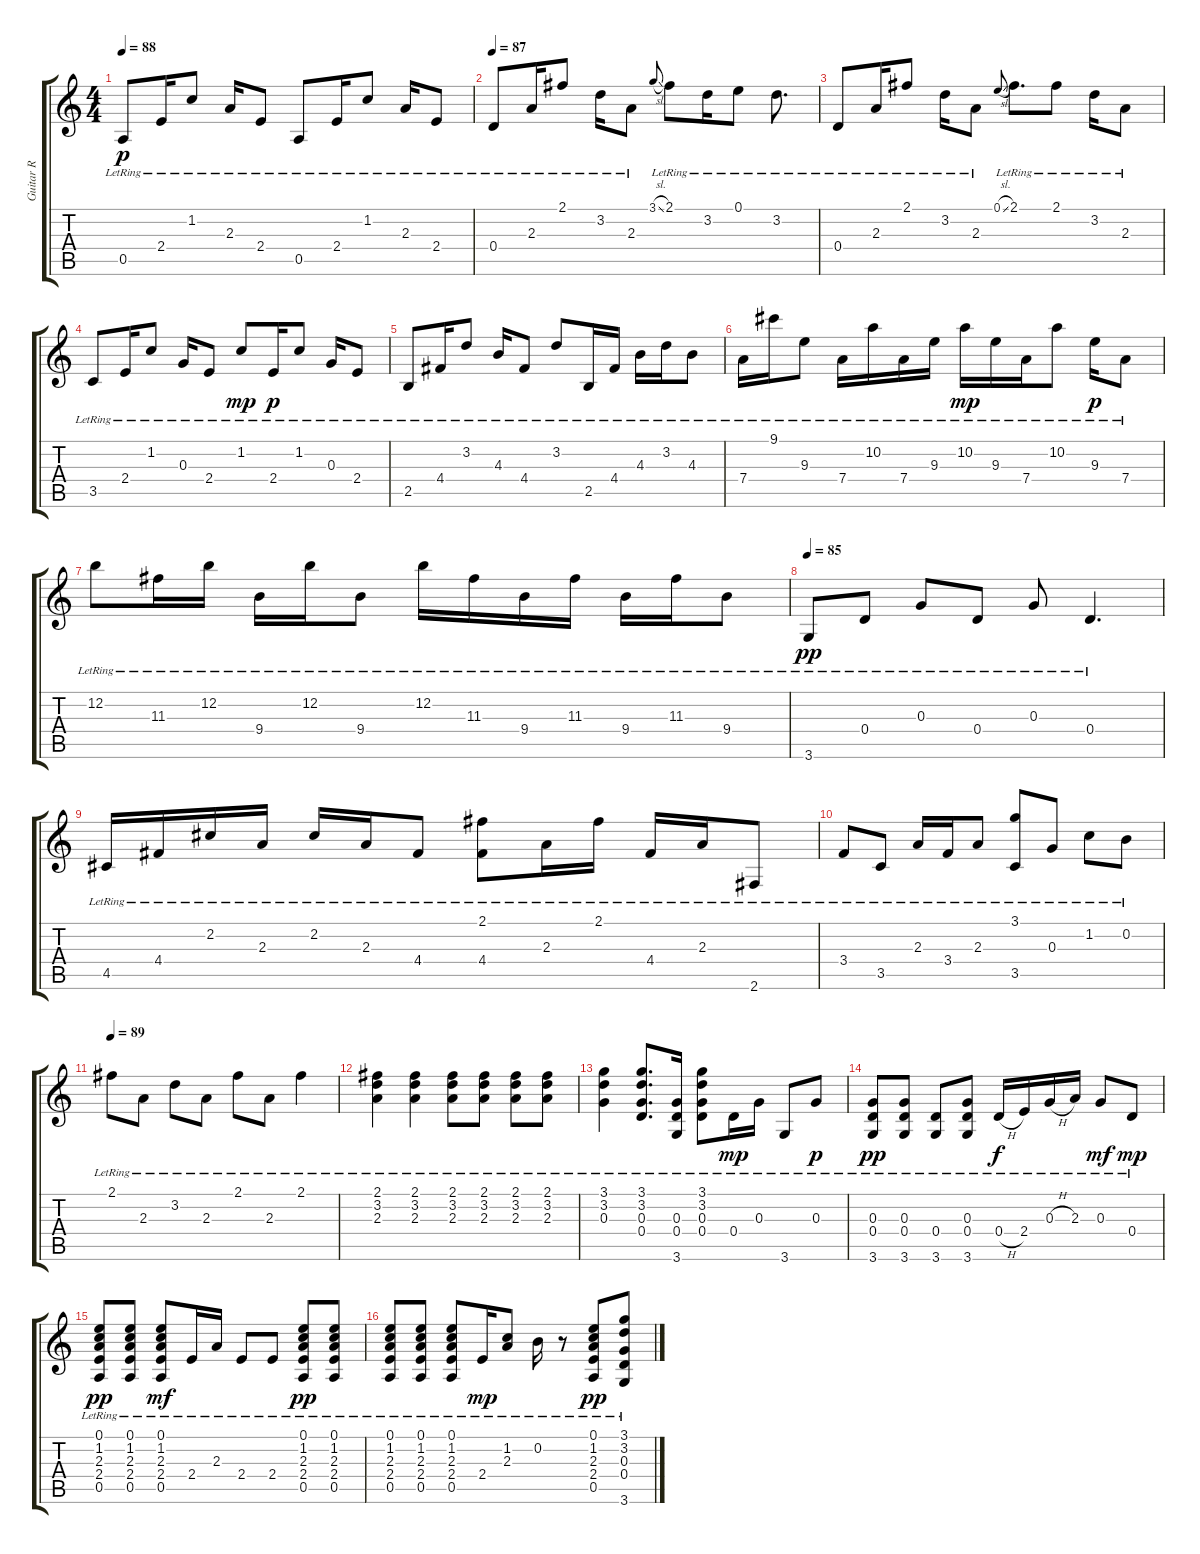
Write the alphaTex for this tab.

\track ("Guitar R" "Guitar R") {instrument acousticguitarsteel}
\staff {score tabs}
\tuning (E4 B3 G3 D3 A2 E2) {hide}
\ts (4 4)
\tempo 88
\clef g2
\ks c
0.5{lr}.8{dy p} 2.4{lr}.16 1.2{lr}.8 2.3{lr}.16 2.4{lr}.8 0.5{lr}.8 2.4{lr}.16 1.2{lr}.8 2.3{lr}.16 2.4{lr}.8 |
\tempo 87
0.4{lr}.8 2.3{lr}.16 2.1{lr}.8 3.2{lr}.16 2.3{lr}.8 3.1{sl}.8{gr onbeat} 2.1{lr}.8 3.2{lr}.16 0.1{lr}.8 3.2{lr}.8{d} |
0.4{lr}.8 2.3{lr}.16 2.1{lr}.8 3.2{lr}.16 2.3{lr}.8 0.1{sl}.8{gr onbeat} 2.1{lr}.8{d} 2.1{lr}.8 3.2{lr}.16 2.3{lr}.8 |
3.5{lr}.8 2.4{lr}.16 1.2{lr}.8 0.3{lr}.16 2.4{lr}.8 1.2{lr}.8{dy mp} 2.4{lr}.16{dy p} 1.2{lr}.8 0.3{lr}.16 2.4{lr}.8 |
2.5{lr}.8 4.4{lr}.16 3.2{lr}.8 4.3{lr}.16 4.4{lr}.8 3.2{lr}.8 2.5{lr}.16 4.4{lr}.16 4.3{lr}.16 3.2{lr}.16 4.3{lr}.8 |
7.4{lr}.16 9.1{lr}.16 9.3{lr}.8 7.4{lr}.16 10.2{lr}.16 7.4{lr}.16 9.3{lr}.16 10.2{lr}.16{dy mp} 9.3{lr}.16 7.4{lr}.16 10.2{lr}.8 9.3{lr}.16{dy p} 7.4{lr}.8 |
12.2{lr}.8 11.3{lr}.16 12.2{lr}.16 9.4{lr}.16 12.2{lr}.16 9.4{lr}.8 12.2{lr}.16 11.3{lr}.16 9.4{lr}.16 11.3{lr}.16 9.4{lr}.16 11.3{lr}.16 9.4{lr}.8 |
\tempo 85
3.6{lr}.8{dy pp} 0.4{lr}.8 0.3{lr}.8 0.4{lr}.8 0.3{lr}.8 0.4{lr}.4{d} |
4.5{lr}.16 4.4{lr}.16 2.2{lr}.16 2.3{lr}.16 2.2{lr}.16 2.3{lr}.16 4.4{lr}.8 (2.1{lr} 4.4{lr}).8 2.3{lr}.16 2.1{lr}.16 4.4{lr}.16 2.3{lr}.16 2.6{lr}.8 |
3.4{lr}.8 3.5{lr}.8 2.3{lr}.16 3.4{lr}.16 2.3{lr}.8 (3.1{lr} 3.5{lr}).8 0.3{lr}.8 1.2{lr}.8 0.2{lr}.8 |
\tempo 89
2.1{lr}.8 2.3{lr}.8 3.2{lr}.8 2.3{lr}.8 2.1{lr}.8 2.3{lr}.8 2.1{lr}.4 |
(2.1{lr} 3.2{lr} 2.3{lr}).4 (2.1{lr} 3.2{lr} 2.3{lr}).4 (2.1{lr} 3.2{lr} 2.3{lr}).8 (2.1{lr} 3.2{lr} 2.3{lr}).8 (2.1{lr} 3.2{lr} 2.3{lr}).8 (2.1{lr} 3.2{lr} 2.3{lr}).8 |
(3.1{lr} 3.2{lr} 0.3{lr}).4 (3.1{lr} 3.2{lr} 0.3{lr} 0.4{lr}).8{d} (0.3{lr} 0.4{lr} 3.6{lr}).16 (3.1{lr} 3.2{lr} 0.3{lr} 0.4{lr}).8 0.4{lr}.16{dy mp} 0.3{lr}.16 3.6{lr}.8 0.3{lr}.8{dy p} |
(0.3{lr} 0.4{lr} 3.6{lr}).8{dy pp} (0.3{lr} 0.4{lr} 3.6{lr}).8 (0.4{lr} 3.6{lr}).8 (0.3{lr} 0.4{lr} 3.6{lr}).8 0.4{h lr}.16{dy f} 2.4{lr}.16 0.3{h lr}.16 2.3{lr}.16 0.3{lr}.8{dy mf} 0.4{lr}.8{dy mp} |
(0.1{lr} 1.2{lr} 2.3{lr} 2.4{lr} 0.5{lr}).8{dy pp} (0.1{lr} 1.2{lr} 2.3{lr} 2.4{lr} 0.5{lr}).8 (0.1{lr} 1.2{lr} 2.3{lr} 2.4{lr} 0.5{lr}).8{dy mf} 2.4{lr}.16 2.3{lr}.16 2.4{lr}.8 2.4{lr}.8 (0.1{lr} 1.2{lr} 2.3{lr} 2.4{lr} 0.5{lr}).8{dy pp} (0.1{lr} 1.2{lr} 2.3{lr} 2.4{lr} 0.5{lr}).8 |
(0.1{lr} 1.2{lr} 2.3{lr} 2.4{lr} 0.5{lr}).8 (0.1{lr} 1.2{lr} 2.3{lr} 2.4{lr} 0.5{lr}).8 (0.1{lr} 1.2{lr} 2.3{lr} 2.4{lr} 0.5{lr}).8 2.4{lr}.16{dy mp} (1.2{lr} 2.3{lr}).8 0.2{lr}.16 r.8 (0.1{lr} 1.2{lr} 2.3{lr} 2.4{lr} 0.5{lr}).8{dy pp} (3.1{lr} 3.2{lr} 0.3{lr} 0.4{lr} 3.6{lr}).8
